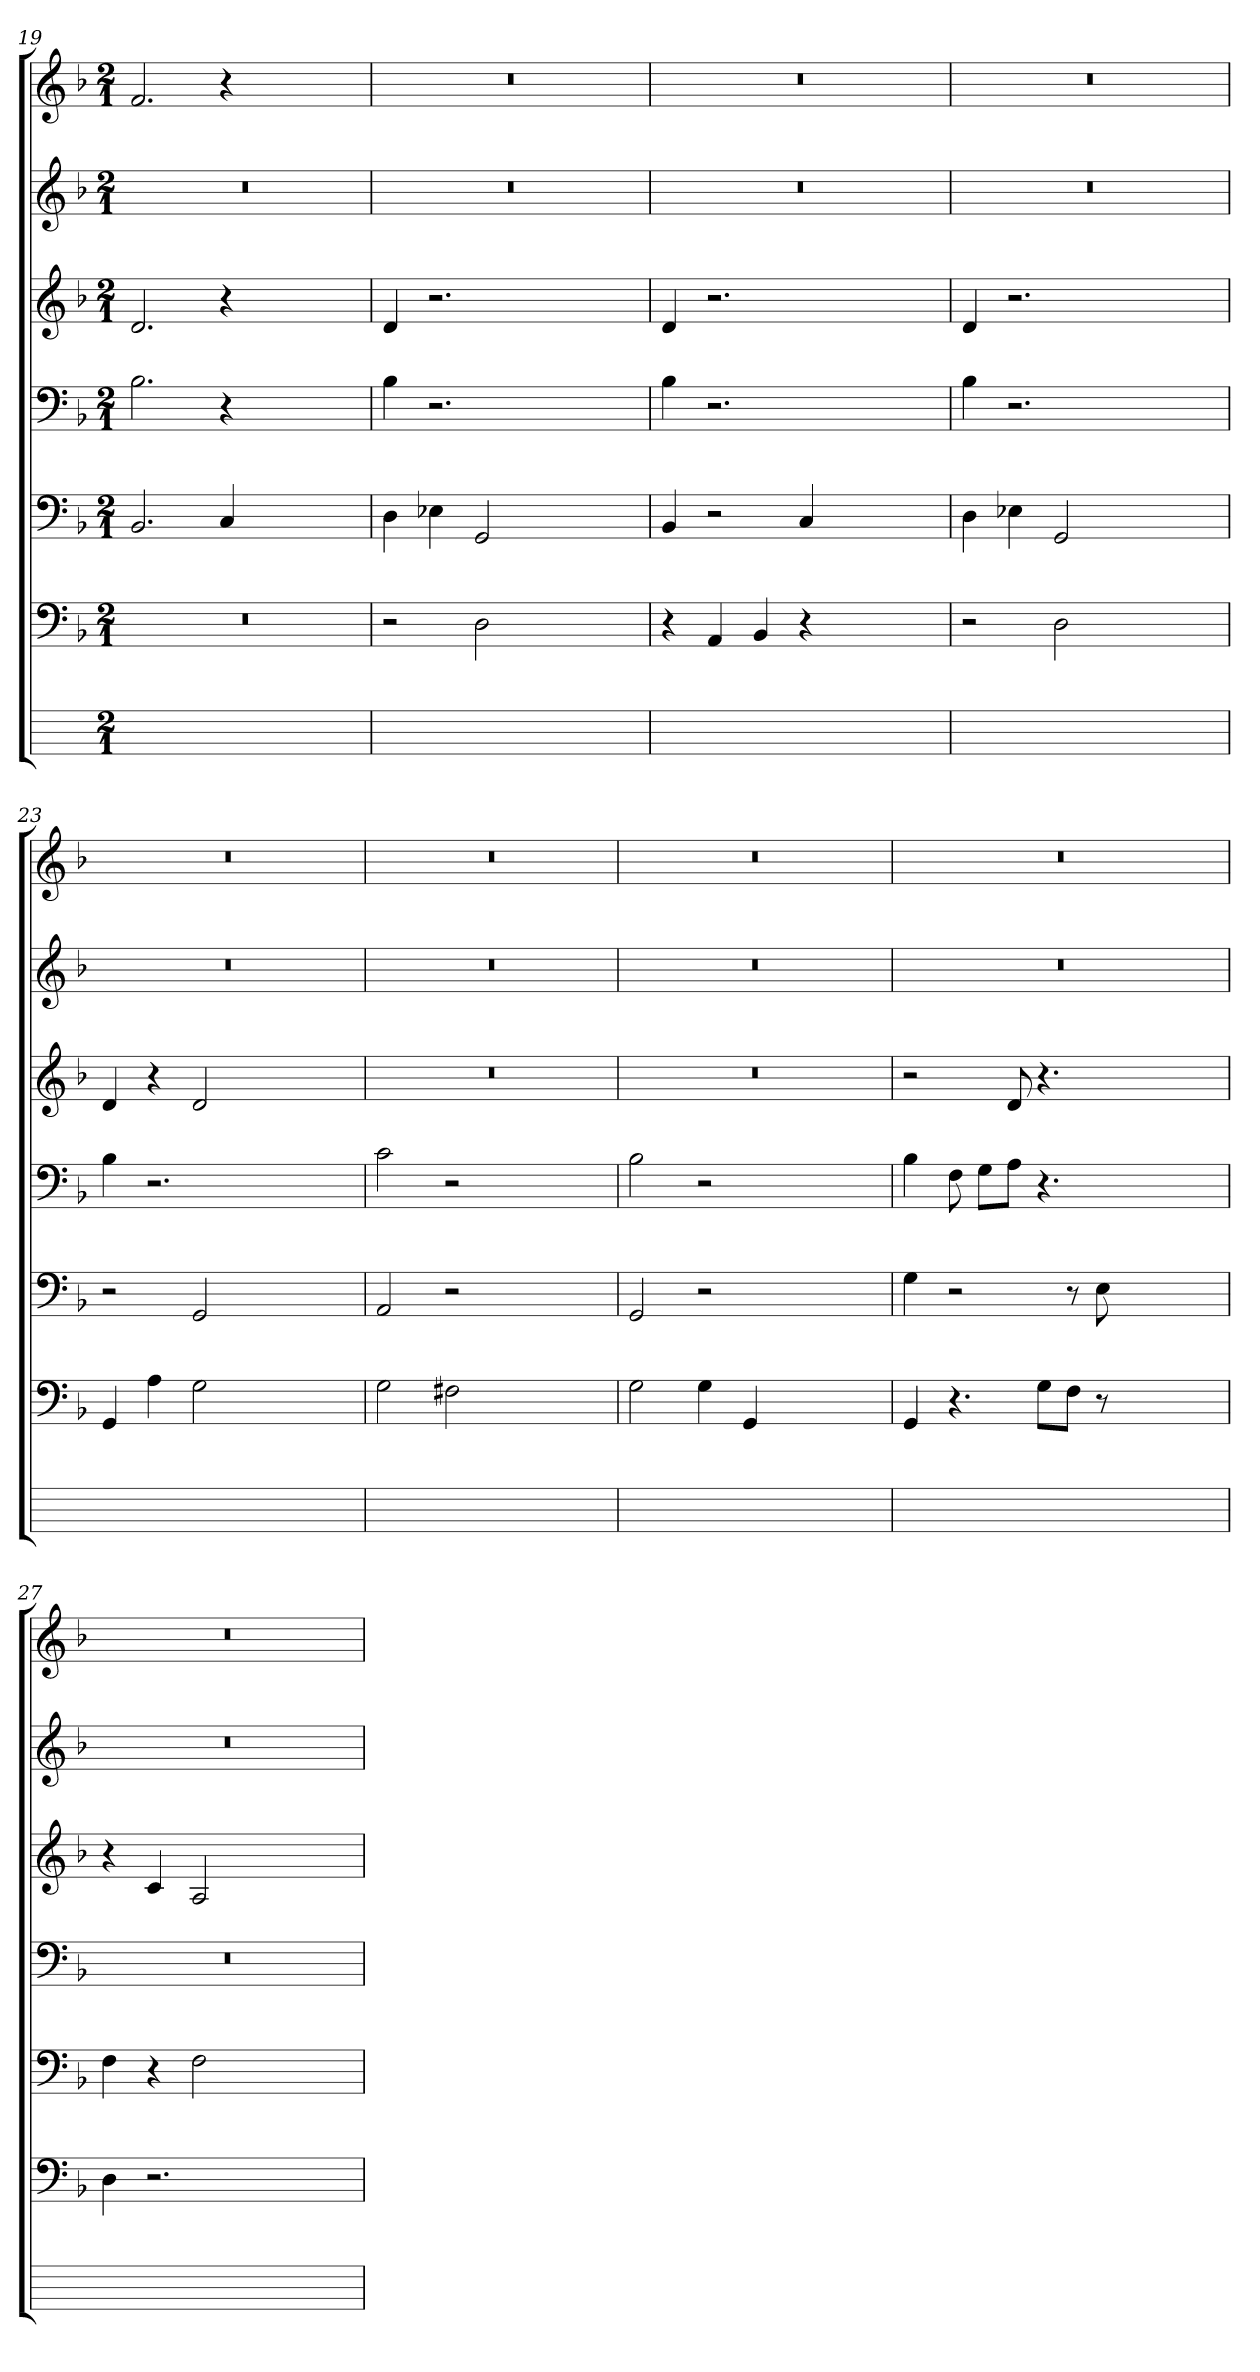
**kern	**kern	**kern	**kern	**kern	**kern	**kern
*part7	*part6	*part5	*part4	*part3	*part2	*part1
*staff7	*staff6	*staff5	*staff4	*staff3	*staff2	*staff1
*	*clefF4	*clefF4	*clefF4	*clefG2	*clefG2	*clefG2
*	*k[b-]	*k[b-]	*k[b-]	*k[b-]	*k[b-]	*k[b-]
*	*F:	*F:	*F:	*F:	*F:	*F:
*M2/1	*M2/1	*M2/1	*M2/1	*M2/1	*M2/1	*M2/1
=19	=19	=19	=19	=19	=19	=19
0ryy	0r	2.BB-	2.B-	2.d	0r	2.f
.	.	4C	4r	4r	.	4r
.	.	1ryy	1ryy	1ryy	.	1ryy
=20	=20	=20	=20	=20	=20	=20
0ryy	2r	4D	4B-i	4di	0r	0r
.	.	4E-Xj	2.r	2.r	.	.
.	2D	2GG	.	.	.	.
.	1ryy	1ryy	1ryy	1ryy	.	.
=21	=21	=21	=21	=21	=21	=21
0ryy	4r	4BB-	4B-	4di	0r	0r
.	4AAZ	2r	2.r	2.r	.	.
.	4BB-	.	.	.	.	.
.	4r	4C	.	.	.	.
.	1ryy	1ryy	1ryy	1ryy	.	.
=22	=22	=22	=22	=22	=22	=22
0ryy	2r	4D	4B-	4di	0r	0r
.	.	4E-Xj	2.r	2.r	.	.
.	2D	2GG	.	.	.	.
.	1ryy	1ryy	1ryy	1ryy	.	.
=23	=23	=23	=23	=23	=23	=23
0ryy	4GG	2r	4B-i	4di	0r	0r
.	4AZ	.	2.r	4r	.	.
.	2G	2GG	.	2di	.	.
.	1ryy	1ryy	1ryy	1ryy	.	.
=24	=24	=24	=24	=24	=24	=24
0ryy	2Gi	2AA	2c	0r	0r	0r
.	2F#X	2r	2r	.	.	.
.	1ryy	1ryy	1ryy	.	.	.
=25	=25	=25	=25	=25	=25	=25
0ryy	2G	2GG	2B-	0r	0r	0r
.	4GZ	2r	2r	.	.	.
.	4GGZ	.	.	.	.	.
.	1ryy	1ryy	1ryy	.	.	.
=26	=26	=26	=26	=26	=26	=26
0ryy	4GGj	4G	4B-i	2r	0r	0r
.	4.r	2r	8FZ	.	.	.
.	.	.	8GZL	.	.	.
.	.	.	8AjJ	8d	.	.
.	8GZL	.	4.r	4.r	.	.
.	8FiJ	8r	.	.	.	.
.	8r	8EZ	.	.	.	.
.	1ryy	1ryy	1ryy	1ryy	.	.
=27	=27	=27	=27	=27	=27	=27
0ryy	4D	4Fj	0r	4r	0r	0r
.	2.r	4r	.	4c	.	.
.	.	2F	.	2A	.	.
.	1ryy	1ryy	.	1ryy	.	.
=	=	=	=	=	=	=
*-	*-	*-	*-	*-	*-	*-
